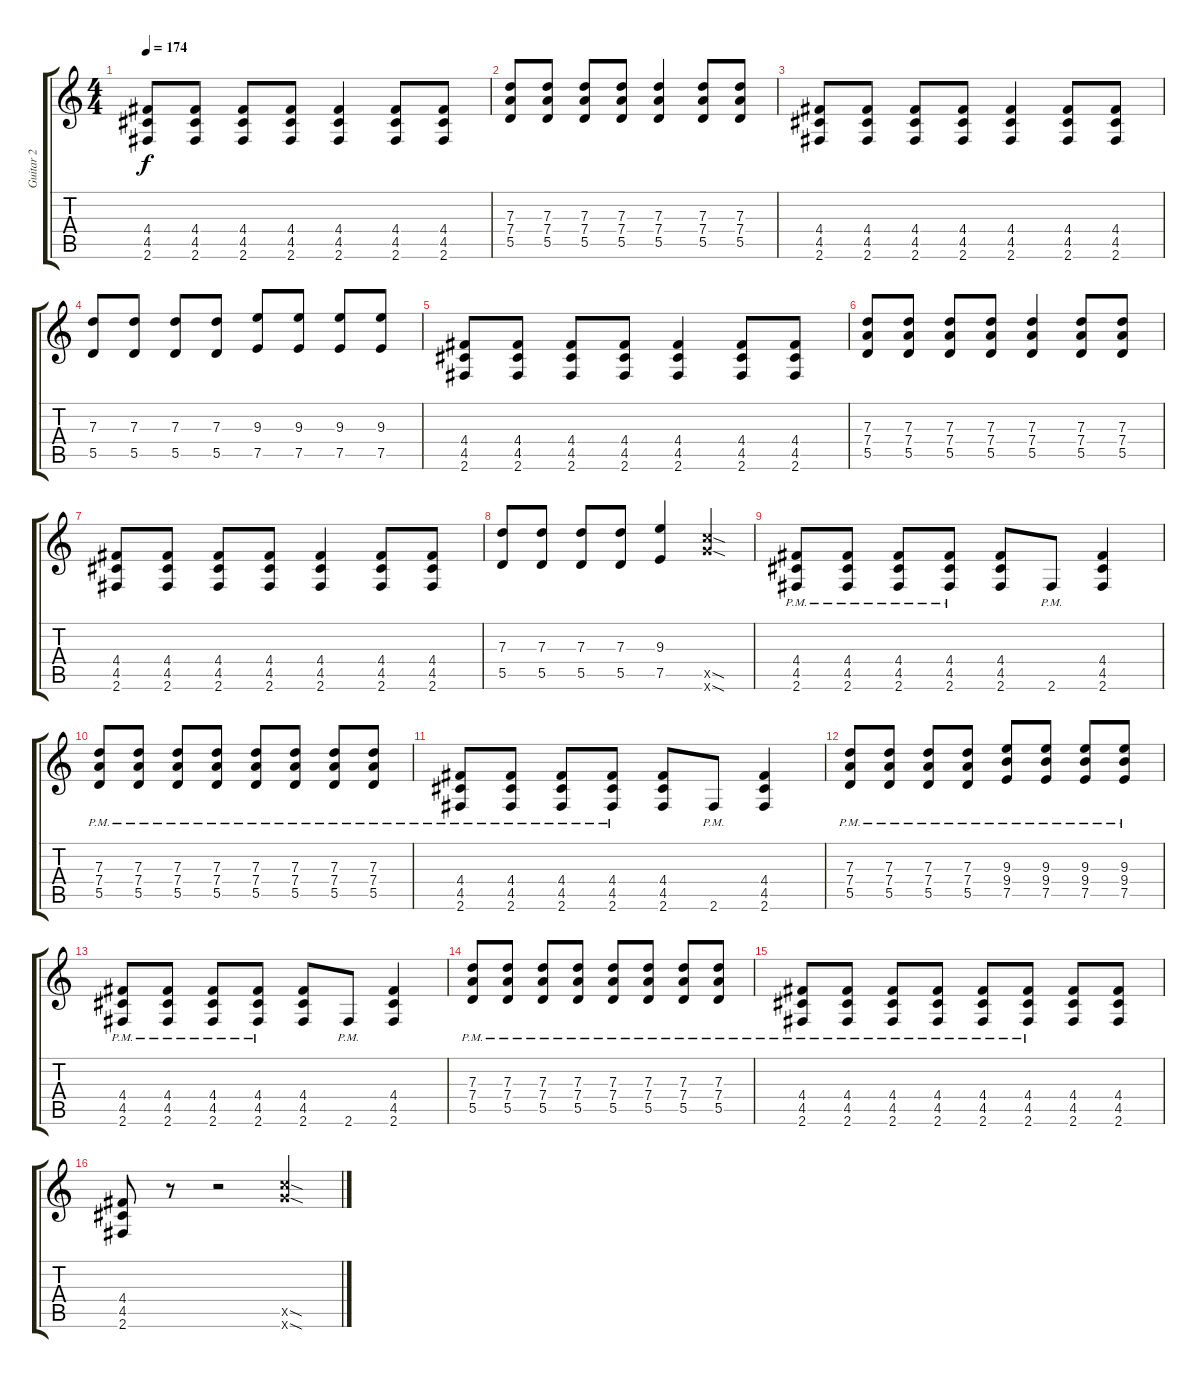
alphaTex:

\track ("Guitar 2" "Guitar 2") {instrument overdrivenguitar}
\staff {score tabs}
\tuning (E4 B3 G3 D3 A2 E2) {hide}
\ts (4 4)
\tempo 174
\clef g2
\ks c
(4.4 4.5 2.6).8{dy f} (4.4 4.5 2.6).8 (4.4 4.5 2.6).8 (4.4 4.5 2.6).8 (4.4 4.5 2.6).4 (4.4 4.5 2.6).8 (4.4 4.5 2.6).8 |
(7.3 7.4 5.5).8 (7.3 7.4 5.5).8 (7.3 7.4 5.5).8 (7.3 7.4 5.5).8 (7.3 7.4 5.5).4 (7.3 7.4 5.5).8 (7.3 7.4 5.5).8 |
(4.4 4.5 2.6).8 (4.4 4.5 2.6).8 (4.4 4.5 2.6).8 (4.4 4.5 2.6).8 (4.4 4.5 2.6).4 (4.4 4.5 2.6).8 (4.4 4.5 2.6).8 |
(7.3 5.5).8 (7.3 5.5).8 (7.3 5.5).8 (7.3 5.5).8 (9.3 7.5).8 (9.3 7.5).8 (9.3 7.5).8 (9.3 7.5).8 |
(4.4 4.5 2.6).8 (4.4 4.5 2.6).8 (4.4 4.5 2.6).8 (4.4 4.5 2.6).8 (4.4 4.5 2.6).4 (4.4 4.5 2.6).8 (4.4 4.5 2.6).8 |
(7.3 7.4 5.5).8 (7.3 7.4 5.5).8 (7.3 7.4 5.5).8 (7.3 7.4 5.5).8 (7.3 7.4 5.5).4 (7.3 7.4 5.5).8 (7.3 7.4 5.5).8 |
(4.4 4.5 2.6).8 (4.4 4.5 2.6).8 (4.4 4.5 2.6).8 (4.4 4.5 2.6).8 (4.4 4.5 2.6).4 (4.4 4.5 2.6).8 (4.4 4.5 2.6).8 |
(7.3 5.5).8 (7.3 5.5).8 (7.3 5.5).8 (7.3 5.5).8 (9.3 7.5).4 (15.5{sod x} 15.6{sod x}).4 |
(4.4{pm} 4.5{pm} 2.6{pm}).8 (4.4{pm} 4.5{pm} 2.6{pm}).8 (4.4{pm} 4.5{pm} 2.6{pm}).8 (4.4{pm} 4.5{pm} 2.6{pm}).8 (4.4 4.5 2.6).8 2.6{pm}.8 (4.4 4.5 2.6).4 |
(7.3{pm} 7.4{pm} 5.5{pm}).8 (7.3{pm} 7.4{pm} 5.5{pm}).8 (7.3{pm} 7.4{pm} 5.5{pm}).8 (7.3{pm} 7.4{pm} 5.5{pm}).8 (7.3{pm} 7.4{pm} 5.5{pm}).8 (7.3{pm} 7.4{pm} 5.5{pm}).8 (7.3{pm} 7.4{pm} 5.5{pm}).8 (7.3{pm} 7.4{pm} 5.5{pm}).8 |
(4.4{pm} 4.5{pm} 2.6{pm}).8 (4.4{pm} 4.5{pm} 2.6{pm}).8 (4.4{pm} 4.5{pm} 2.6{pm}).8 (4.4{pm} 4.5{pm} 2.6{pm}).8 (4.4 4.5 2.6).8 2.6{pm}.8 (4.4 4.5 2.6).4 |
(7.3{pm} 7.4{pm} 5.5{pm}).8 (7.3{pm} 7.4{pm} 5.5{pm}).8 (7.3{pm} 7.4{pm} 5.5{pm}).8 (7.3{pm} 7.4{pm} 5.5{pm}).8 (9.3{pm} 9.4{pm} 7.5{pm}).8 (9.3{pm} 9.4{pm} 7.5{pm}).8 (9.3{pm} 9.4{pm} 7.5{pm}).8 (9.3{pm} 9.4{pm} 7.5{pm}).8 |
(4.4{pm} 4.5{pm} 2.6{pm}).8 (4.4{pm} 4.5{pm} 2.6{pm}).8 (4.4{pm} 4.5{pm} 2.6{pm}).8 (4.4{pm} 4.5{pm} 2.6{pm}).8 (4.4 4.5 2.6).8 2.6{pm}.8 (4.4 4.5 2.6).4 |
(7.3{pm} 7.4{pm} 5.5{pm}).8 (7.3{pm} 7.4{pm} 5.5{pm}).8 (7.3{pm} 7.4{pm} 5.5{pm}).8 (7.3{pm} 7.4{pm} 5.5{pm}).8 (7.3{pm} 7.4{pm} 5.5{pm}).8 (7.3{pm} 7.4{pm} 5.5{pm}).8 (7.3{pm} 7.4{pm} 5.5{pm}).8 (7.3{pm} 7.4{pm} 5.5{pm}).8 |
(4.4{pm} 4.5{pm} 2.6{pm}).8 (4.4{pm} 4.5{pm} 2.6{pm}).8 (4.4 4.5{pm} 2.6{pm}).8 (4.4 4.5{pm} 2.6{pm}).8 (4.4 4.5 2.6{pm}).8 (4.4 4.5 2.6{pm}).8 (4.4 4.5 2.6).8 (4.4 4.5 2.6).8 |
(4.4 4.5 2.6).8 r.8 r.2 (15.5{sod x} 15.6{sod x}).4
